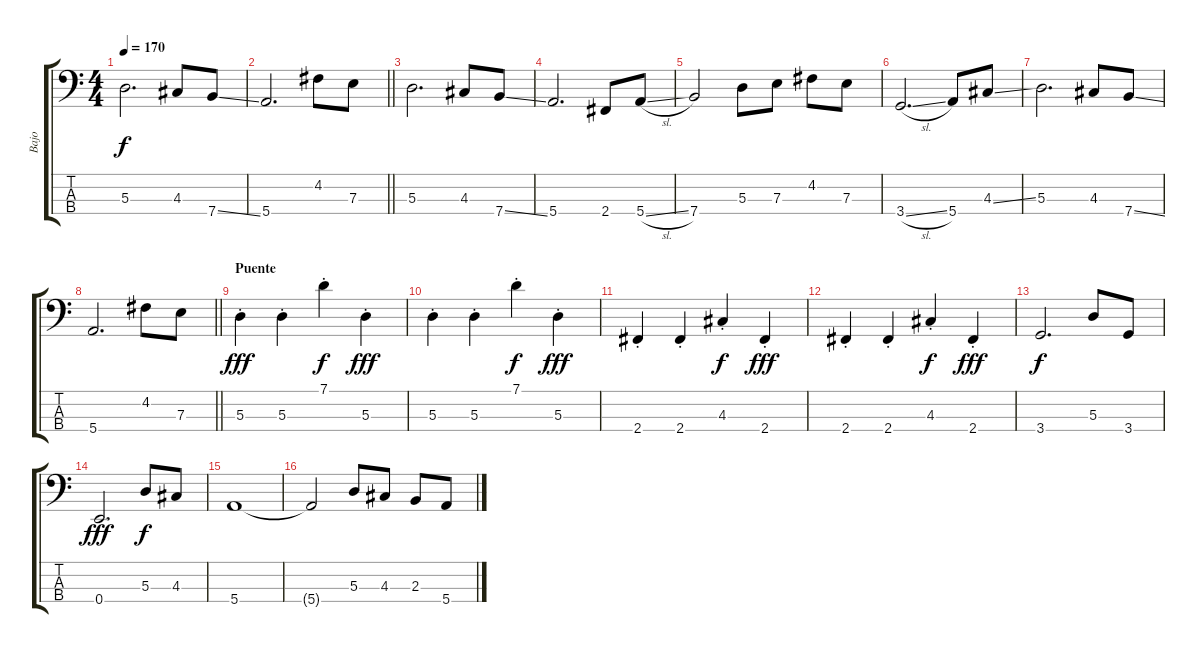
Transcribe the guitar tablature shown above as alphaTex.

\track ("Bajo" "Bajo") {instrument electricbassfinger}
\staff {score tabs}
\tuning (G2 D2 A1 E1) {hide}
\ts (4 4)
\tempo 170
\clef f4
\ks c
5.3.2{d dy f} 4.3.8 7.4{ss}.8 |
\barLineRight lightlight
5.4.2{d} 4.2.8 7.3.8 |
5.3.2{d} 4.3.8 7.4{ss}.8 |
5.4.2{d} 2.4.8 5.4{sl}.8 |
7.4.2 5.3.8 7.3.8 4.2.8 7.3.8 |
3.4{sl}.2{d} 5.4.8 4.3{ss}.8 |
5.3.2{d} 4.3.8 7.4{ss}.8 |
\barLineRight lightlight
5.4.2{d} 4.2.8 7.3.8 |
\section ("" "Puente")
5.3{st}.4{dy fff} 5.3{st}.4 7.1{st}.4{dy f} 5.3{st}.4{dy fff} |
5.3{st}.4 5.3{st}.4 7.1{st}.4{dy f} 5.3{st}.4{dy fff} |
2.4{st}.4 2.4{st}.4 4.3{st}.4{dy f} 2.4{st}.4{dy fff} |
2.4{st}.4 2.4{st}.4 4.3{st}.4{dy f} 2.4{st}.4{dy fff} |
3.4.2{d dy f} 5.3.8 3.4.8 |
0.4.2{d dy fff} 5.3.8{dy f} 4.3.8 |
5.4.1 |
5.4{t}.2 5.3.8 4.3.8 2.3.8 5.4.8
